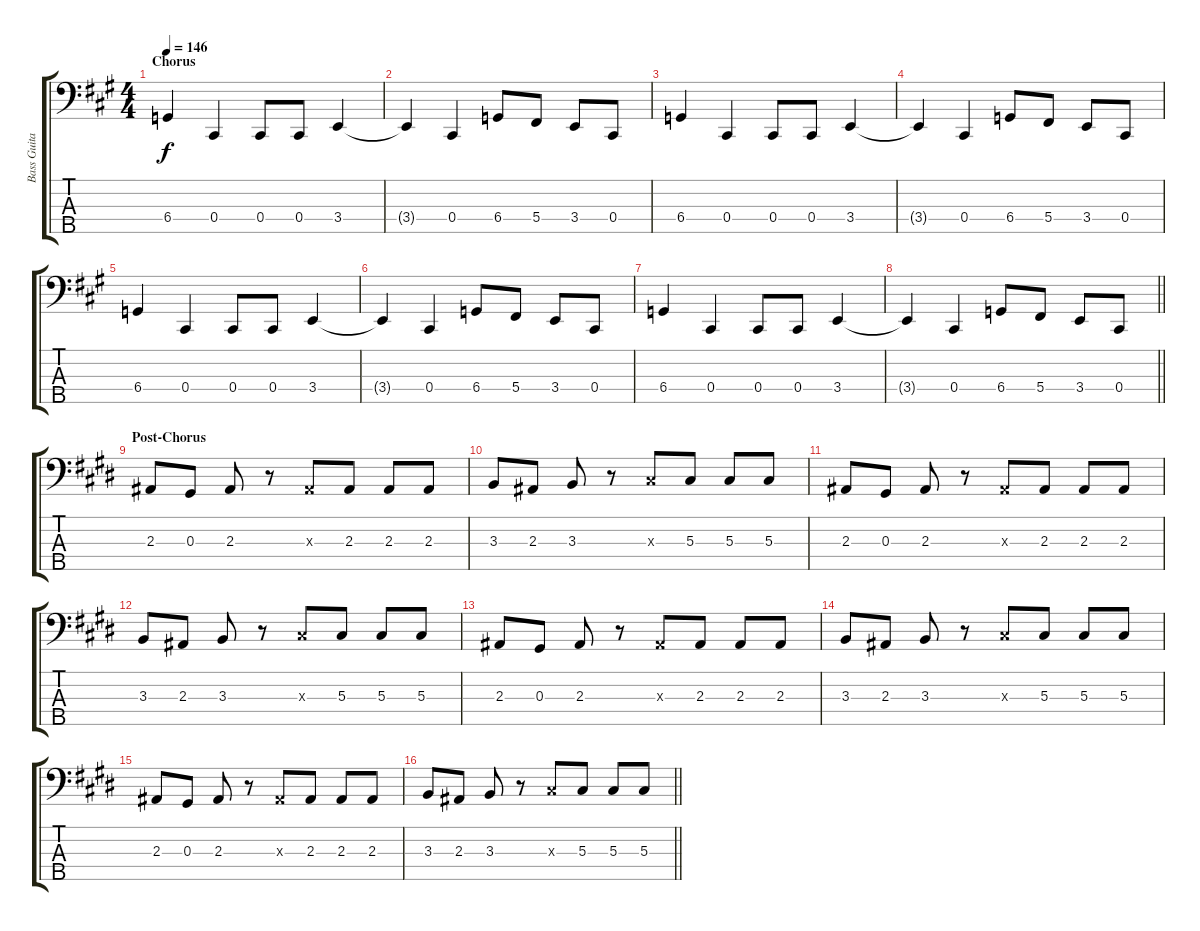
\track ("Bass Guitar" "Bass Guita") {instrument electricbassfinger}
\staff {score tabs}
\tuning (Gb2 Db2 Ab1 Db1 Ab0) {hide}
\ts (4 4)
\section ("" "Chorus")
\tempo 146
\clef f4
\ks a
6.4.4{dy f} 0.4.4 0.4.8 0.4.8 3.4.4 |
3.4{t}.4 0.4.4 6.4.8 5.4.8 3.4.8 0.4.8 |
6.4.4 0.4.4 0.4.8 0.4.8 3.4.4 |
3.4{t}.4 0.4.4 6.4.8 5.4.8 3.4.8 0.4.8 |
6.4.4 0.4.4 0.4.8 0.4.8 3.4.4 |
3.4{t}.4 0.4.4 6.4.8 5.4.8 3.4.8 0.4.8 |
6.4.4 0.4.4 0.4.8 0.4.8 3.4.4 |
\barLineRight lightlight
3.4{t}.4 0.4.4 6.4.8 5.4.8 3.4.8 0.4.8 |
\section ("" "Post-Chorus")
\ks e
2.3.8 0.3.8 2.3.8 r.8 2.3{x}.8 2.3.8 2.3.8 2.3.8 |
3.3.8 2.3.8 3.3.8 r.8 5.3{x}.8 5.3.8 5.3.8 5.3.8 |
2.3.8 0.3.8 2.3.8 r.8 2.3{x}.8 2.3.8 2.3.8 2.3.8 |
3.3.8 2.3.8 3.3.8 r.8 5.3{x}.8 5.3.8 5.3.8 5.3.8 |
2.3.8 0.3.8 2.3.8 r.8 2.3{x}.8 2.3.8 2.3.8 2.3.8 |
3.3.8 2.3.8 3.3.8 r.8 5.3{x}.8 5.3.8 5.3.8 5.3.8 |
2.3.8 0.3.8 2.3.8 r.8 2.3{x}.8 2.3.8 2.3.8 2.3.8 |
\barLineRight lightlight
3.3.8 2.3.8 3.3.8 r.8 5.3{x}.8 5.3.8 5.3.8 5.3.8
